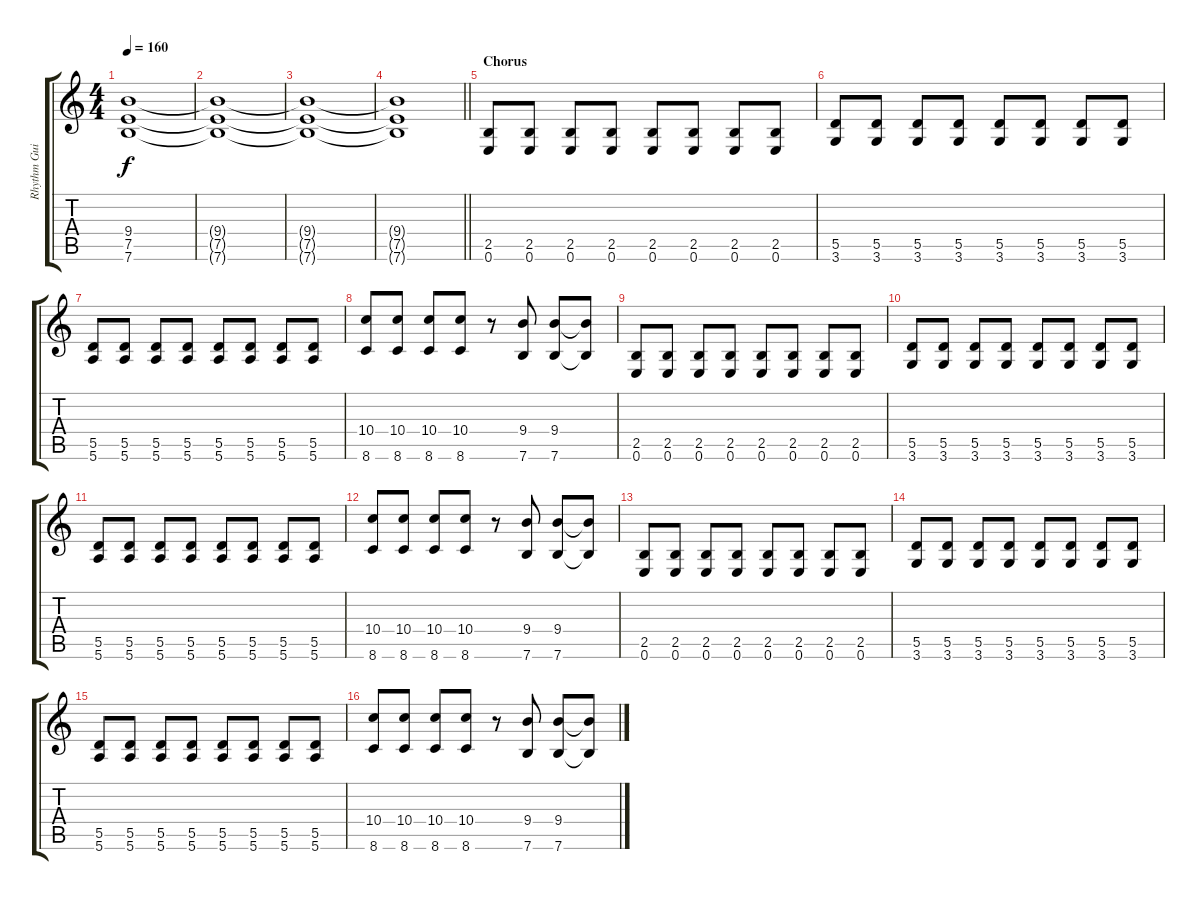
\track ("Rhythm Guitar" "Rhythm Gui") {instrument distortionguitar}
\staff {score tabs}
\tuning (E4 B3 G3 D3 A2 E2) {hide}
\ts (4 4)
\tempo 160
\clef g2
\ks c
(9.4 7.5 7.6).1{dy f} |
(9.4{t} 7.5{t} 7.6{t}).1 |
(9.4{t} 7.5{t} 7.6{t}).1 |
\barLineRight lightlight
(9.4{t} 7.5{t} 7.6{t}).1 |
\section ("" "Chorus")
(2.5 0.6).8{volume 16 instrument distortionguitar} (2.5 0.6).8 (2.5 0.6).8 (2.5 0.6).8 (2.5 0.6).8 (2.5 0.6).8 (2.5 0.6).8 (2.5 0.6).8 |
(5.5 3.6).8 (5.5 3.6).8 (5.5 3.6).8 (5.5 3.6).8 (5.5 3.6).8 (5.5 3.6).8 (5.5 3.6).8 (5.5 3.6).8 |
(5.5 5.6).8 (5.5 5.6).8 (5.5 5.6).8 (5.5 5.6).8 (5.5 5.6).8 (5.5 5.6).8 (5.5 5.6).8 (5.5 5.6).8 |
(10.4 8.6).8 (10.4 8.6).8 (10.4 8.6).8 (10.4 8.6).8 r.8 (9.4 7.6).8 (9.4 7.6).8 (9.4{t} 7.6{t}).8 |
(2.5 0.6).8 (2.5 0.6).8 (2.5 0.6).8 (2.5 0.6).8 (2.5 0.6).8 (2.5 0.6).8 (2.5 0.6).8 (2.5 0.6).8 |
(5.5 3.6).8 (5.5 3.6).8 (5.5 3.6).8 (5.5 3.6).8 (5.5 3.6).8 (5.5 3.6).8 (5.5 3.6).8 (5.5 3.6).8 |
(5.5 5.6).8 (5.5 5.6).8 (5.5 5.6).8 (5.5 5.6).8 (5.5 5.6).8 (5.5 5.6).8 (5.5 5.6).8 (5.5 5.6).8 |
(10.4 8.6).8 (10.4 8.6).8 (10.4 8.6).8 (10.4 8.6).8 r.8 (9.4 7.6).8 (9.4 7.6).8 (9.4{t} 7.6{t}).8 |
(2.5 0.6).8 (2.5 0.6).8 (2.5 0.6).8 (2.5 0.6).8 (2.5 0.6).8 (2.5 0.6).8 (2.5 0.6).8 (2.5 0.6).8 |
(5.5 3.6).8 (5.5 3.6).8 (5.5 3.6).8 (5.5 3.6).8 (5.5 3.6).8 (5.5 3.6).8 (5.5 3.6).8 (5.5 3.6).8 |
(5.5 5.6).8 (5.5 5.6).8 (5.5 5.6).8 (5.5 5.6).8 (5.5 5.6).8 (5.5 5.6).8 (5.5 5.6).8 (5.5 5.6).8 |
(10.4 8.6).8 (10.4 8.6).8 (10.4 8.6).8 (10.4 8.6).8 r.8 (9.4 7.6).8 (9.4 7.6).8 (9.4{t} 7.6{t}).8
